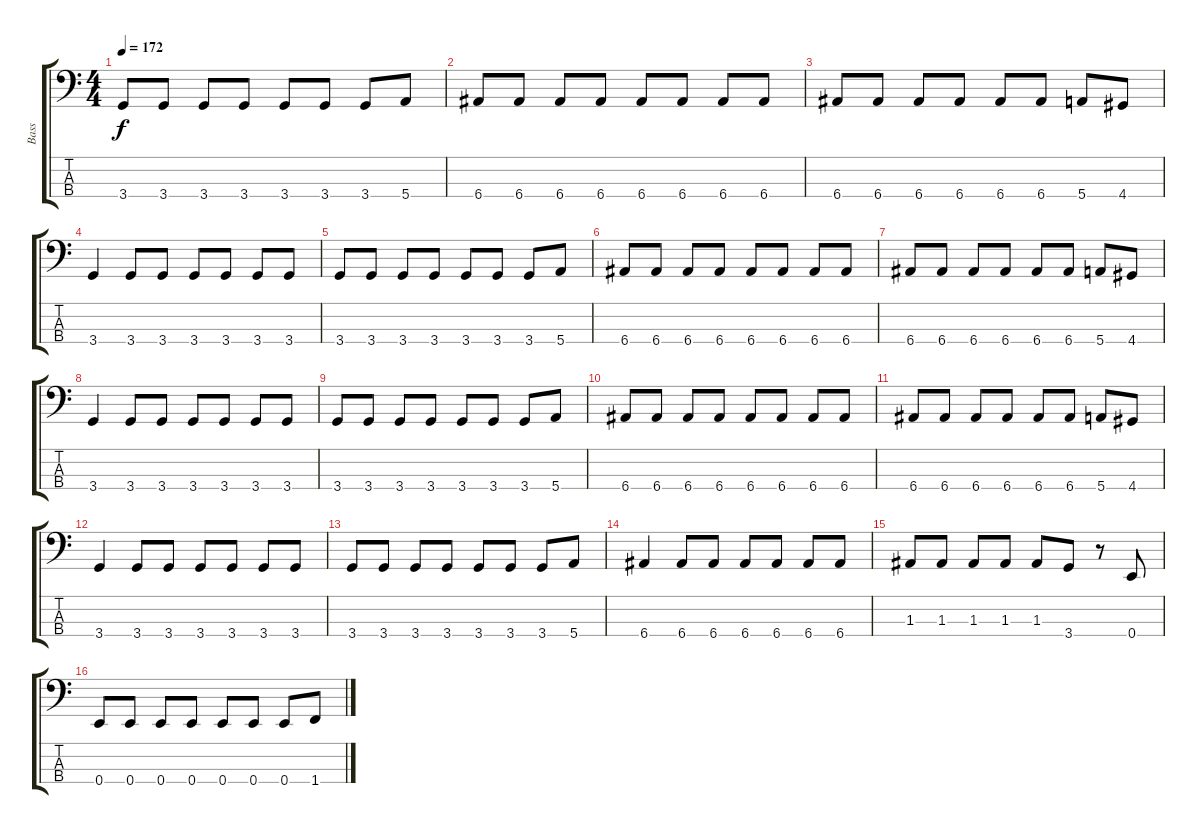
\track ("Bass" "Bass") {instrument electricbassfinger}
\staff {score tabs}
\tuning (G2 D2 A1 E1) {hide}
\ts (4 4)
\tempo 172
\clef f4
\ks c
3.4.8{dy f} 3.4.8 3.4.8 3.4.8 3.4.8 3.4.8 3.4.8 5.4.8 |
6.4.8 6.4.8 6.4.8 6.4.8 6.4.8 6.4.8 6.4.8 6.4.8 |
6.4.8 6.4.8 6.4.8 6.4.8 6.4.8 6.4.8 5.4.8 4.4.8 |
3.4.4 3.4.8 3.4.8 3.4.8 3.4.8 3.4.8 3.4.8 |
3.4.8 3.4.8 3.4.8 3.4.8 3.4.8 3.4.8 3.4.8 5.4.8 |
6.4.8 6.4.8 6.4.8 6.4.8 6.4.8 6.4.8 6.4.8 6.4.8 |
6.4.8 6.4.8 6.4.8 6.4.8 6.4.8 6.4.8 5.4.8 4.4.8 |
3.4.4 3.4.8 3.4.8 3.4.8 3.4.8 3.4.8 3.4.8 |
3.4.8 3.4.8 3.4.8 3.4.8 3.4.8 3.4.8 3.4.8 5.4.8 |
6.4.8 6.4.8 6.4.8 6.4.8 6.4.8 6.4.8 6.4.8 6.4.8 |
6.4.8 6.4.8 6.4.8 6.4.8 6.4.8 6.4.8 5.4.8 4.4.8 |
3.4.4 3.4.8 3.4.8 3.4.8 3.4.8 3.4.8 3.4.8 |
3.4.8 3.4.8 3.4.8 3.4.8 3.4.8 3.4.8 3.4.8 5.4.8 |
6.4.4 6.4.8 6.4.8 6.4.8 6.4.8 6.4.8 6.4.8 |
1.3.8 1.3.8 1.3.8 1.3.8 1.3.8 3.4.8 r.8 0.4.8 |
0.4.8 0.4.8 0.4.8 0.4.8 0.4.8 0.4.8 0.4.8 1.4.8
